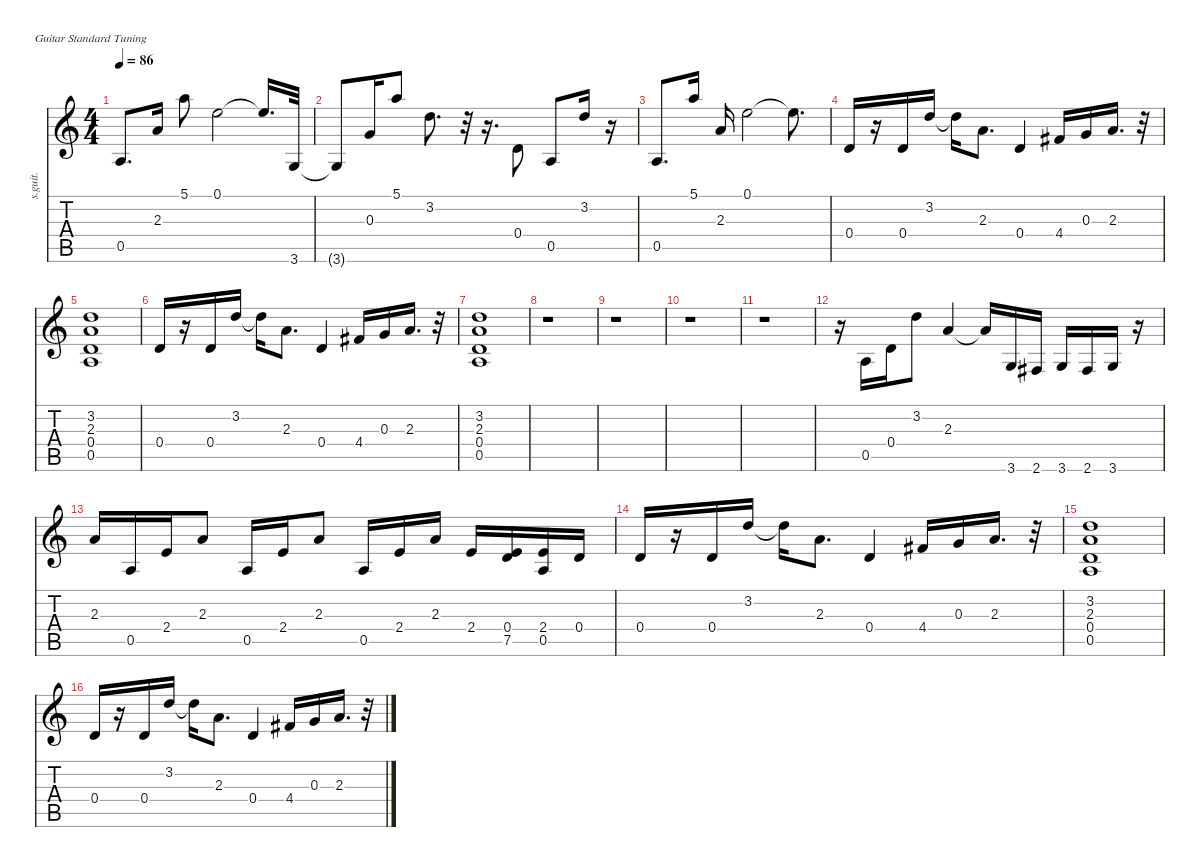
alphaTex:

\defaultSystemsLayout 4
\hideDynamics
\bracketExtendMode nobrackets
\otherSystemsTrackNameOrientation horizontal
\track ("Joe Satriani" "s.guit.") {instrument acousticguitarsteel}
\staff {score tabs}
\tuning (E4 B3 G3 D3 A2 E2)
\ts (4 4)
\tempo 86
\clef g2
\ks c
0.5.8{d dy mp beam Up} 2.3.16{dy f beam Up} 5.1.8{dy mf beam Down} 0.1.2{dy f beam Down} 0.1{t}.16{d beam Up} 3.6.32{dy ff beam Up} |
3.6{t}.8{dy f beam Up} 0.3.16{beam Up} 5.1.8{beam Up} 3.2.8{d dy mf beam Down} r.32{beam Down} r.16{d beam Down} 0.4.8{dy f beam Up} 0.5.8{dy mf beam Up} 3.2.16{dy ppp beam Up} r.16{beam Up} |
0.5.8{d dy f beam Up} 5.1.16{beam Up} 2.3.16{beam Up} 0.1.2{beam Down} 0.1{t}.8{d beam Down} |
0.4.16{dy ff beam Up} r.16{beam Up} 0.4.16{dy f beam Up} 3.2.16{dy ff beam Up} 3.2{t}.16{dy f beam Down} 2.3.8{d dy ff beam Down} 0.4.4{dy f beam Up} 4.4{acc #}.16{dy ff beam Up} 0.3.16{beam Up} 2.3.16{d beam Up} r.32{beam Up} |
(3.2 2.3 0.4 0.5).1{beam Up} |
0.4.16{beam Up} r.16{beam Up} 0.4.16{dy f beam Up} 3.2.16{dy ff beam Up} 3.2{t}.16{dy f beam Down} 2.3.8{d dy ff beam Down} 0.4.4{dy f beam Up} 4.4{acc #}.16{dy ff beam Up} 0.3.16{beam Up} 2.3.16{d beam Up} r.32{beam Up} |
(3.2 2.3 0.4 0.5).1{beam Up} |
r.1{beam Down} |
r.1{beam Down} |
r.1{beam Down} |
r.1{beam Down} |
r.16{beam Down} 0.5.16{dy f beam Up} 0.4.16{dy ff beam Up} 3.2.8{beam Up} 2.3.4{beam Up} 2.3{t}.16{dy f beam Up} 3.6.16{beam Up} 2.6{acc #}.16{beam Up} 3.6.16{beam Up} 2.6{acc #}.16{beam Up} 3.6.16{beam Up} r.16{beam Up} |
2.3.16{dy ff beam Up} 0.5.16{dy f beam Up} 2.4.16{dy ff beam Up} 2.3.8{beam Up} 0.5.16{beam Up} 2.4.16{beam Up} 2.3.8{beam Up} 0.5.16{dy f beam Up} 2.4.16{dy ff beam Up} 2.3.16{beam Up} 2.4.16{beam Up} (0.4 7.5).16{beam Up} (2.4 0.5).16{beam Up} 0.4.16{beam Up} |
0.4.16{beam Up} r.16{beam Up} 0.4.16{dy f beam Up} 3.2.16{dy ff beam Up} 3.2{t}.16{dy f beam Down} 2.3.8{d dy ff beam Down} 0.4.4{dy f beam Up} 4.4{acc #}.16{dy ff beam Up} 0.3.16{beam Up} 2.3.16{d beam Up} r.32{beam Up} |
(3.2 2.3 0.4 0.5).1{beam Up} |
0.4.16{beam Up} r.16{beam Up} 0.4.16{dy f beam Up} 3.2.16{dy ff beam Up} 3.2{t}.16{dy f beam Down} 2.3.8{d dy ff beam Down} 0.4.4{dy f beam Up} 4.4{acc #}.16{dy ff beam Up} 0.3.16{beam Up} 2.3.16{d beam Up} r.32{beam Up}
